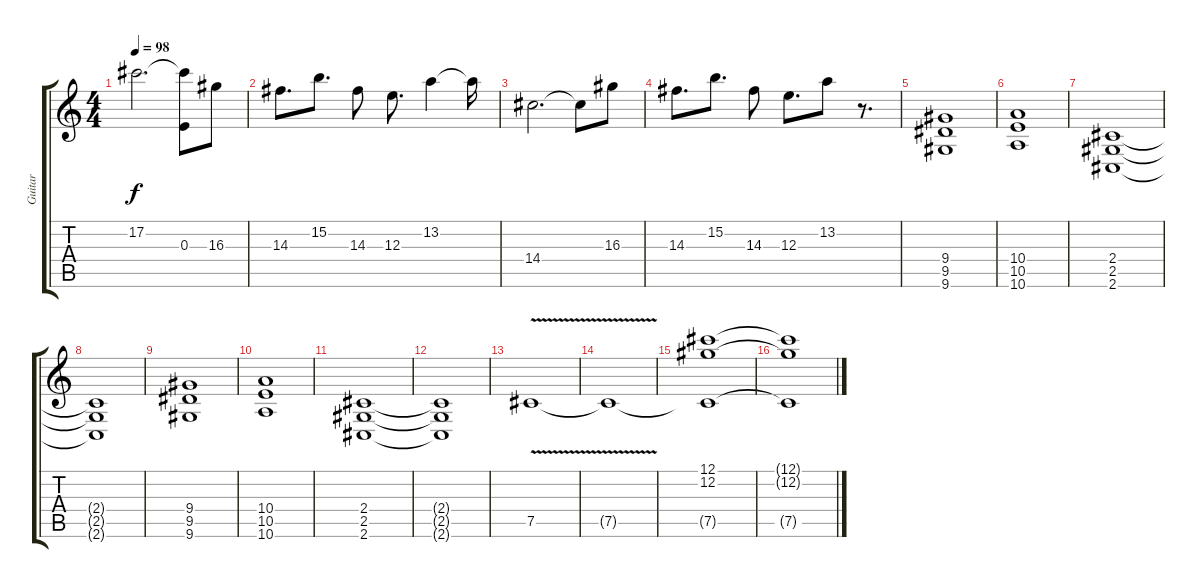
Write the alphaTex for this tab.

\track ("Guitar" "Guitar") {instrument acousticguitarsteel}
\staff {score tabs}
\tuning (Db4 Ab3 E3 B2 Gb2 B1) {hide}
\ts (4 4)
\tempo 98
\clef g2
\ks c
17.2.2{d dy f instrument distortionguitar} (17.2{t} 0.3).8 16.3.8 |
14.3.8{d} 15.2.8{d} 14.3.8 12.3.8{d} 13.2.4 13.2{t}.16 |
14.4.2{d} 14.4{t}.8 16.3.8 |
14.3.8{d} 15.2.8{d} 14.3.8 12.3.8{d} 13.2.8 r.8{d} |
(9.4 9.5 9.6).1 |
(10.4 10.5 10.6).1 |
(2.4 2.5 2.6).1 |
(2.4{t} 2.5{t} 2.6{t}).1 |
(9.4 9.5 9.6).1 |
(10.4 10.5 10.6).1 |
(2.4 2.5 2.6).1 |
(2.4{t} 2.5{t} 2.6{t}).1 |
7.5{v}.1 |
7.5{t}.1{volume 3} |
(12.1 12.2 7.5{t}).1{volume 12} |
(12.1{t} 12.2{t} 7.5{t}).1
